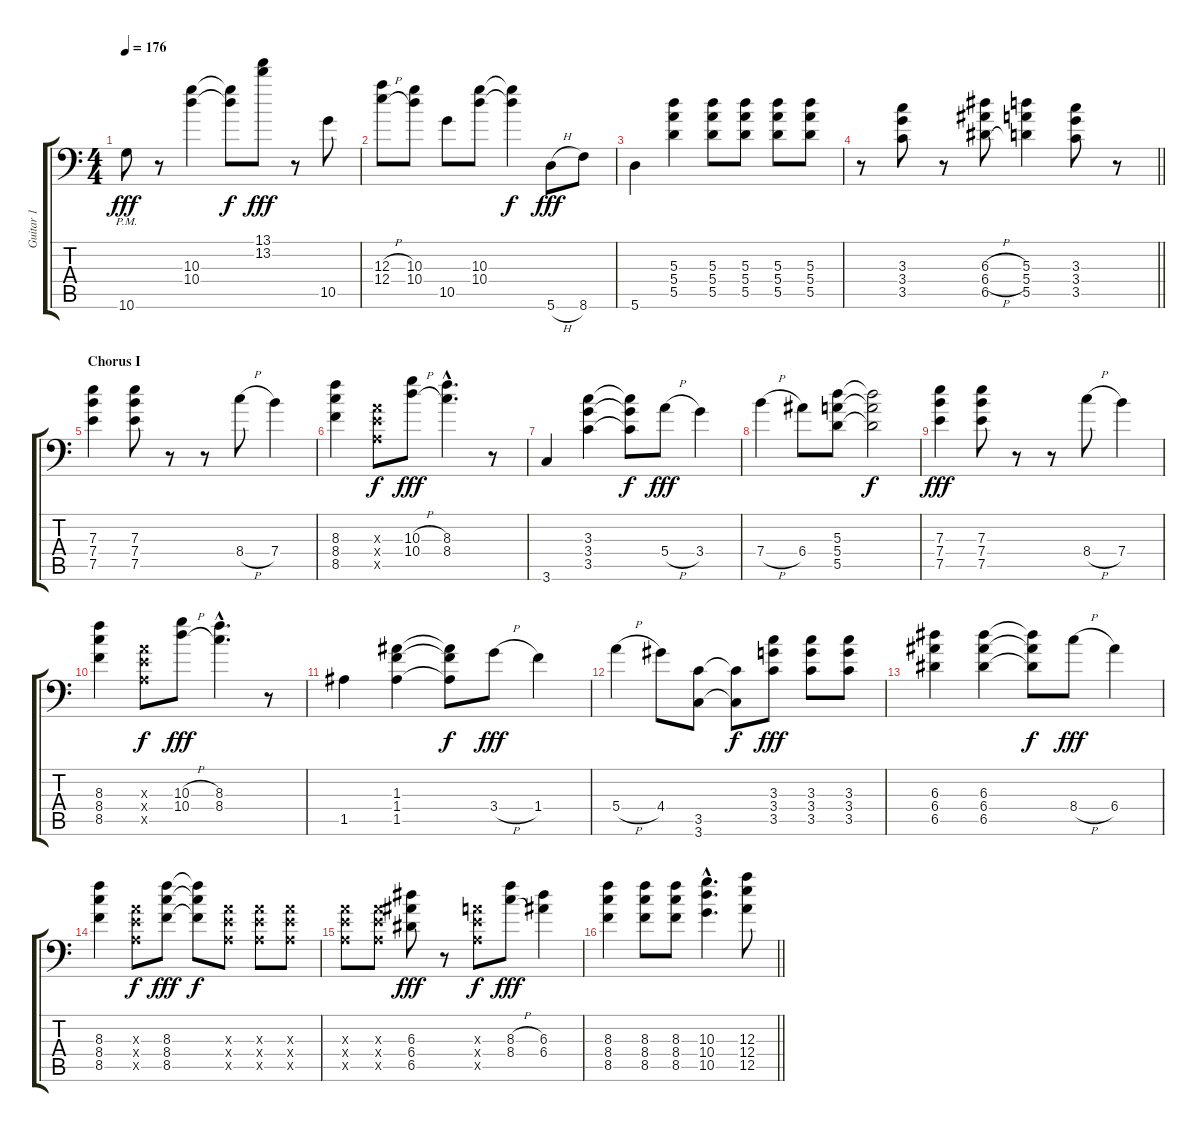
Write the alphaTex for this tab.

\track ("Guitar 1" "Guitar 1") {instrument overdrivenguitar}
\staff {score tabs}
\tuning (E4 Db4 A3 E3 A2 A1) {hide}
\ts (4 4)
\tempo 176
\clef f4
\ks c
10.6{pm}.8{dy fff} r.8 (10.3 10.4).4 (10.3{t} 10.4{t}).8{dy f} (13.1 13.2).8{dy fff} r.8 10.5.8 |
(12.3{h} 12.4{h}).8 (10.3 10.4).8 10.5.8 (10.3 10.4).8 (10.3{t} 10.4{t}).4{dy f} 5.6{h}.8{dy fff} 8.6.8 |
5.6.4 (5.3 5.4 5.5).4 (5.3 5.4 5.5).8 (5.3 5.4 5.5).8 (5.3 5.4 5.5).8 (5.3 5.4 5.5).8 |
\barLineRight lightlight
r.8 (3.3 3.4 3.5).8 r.8 (6.3{h} 6.4{h} 6.5{h}).8 (5.3 5.4 5.5).4 (3.3 3.4 3.5).8 r.8 |
\section ("" "Chorus I")
(7.3 7.4 7.5).4 (7.3 7.4 7.5).8 r.8 r.8 8.4{h}.8 7.4.4 |
(8.3 8.4 8.5).4 (0.3{x} 0.4{x} 0.5{x}).8{dy f} (10.3{h} 10.4{h}).8{dy fff} (8.3{hac} 8.4{hac}).4{d} r.8 |
3.6.4 (3.3 3.4 3.5).4 (3.3{t} 3.4{t} 3.5{t}).8{dy f} 5.4{h}.8{dy fff} 3.4.4 |
7.4{h}.4 6.4.8 (5.3 5.4 5.5).8 (5.3{t} 5.4{t} 5.5{t}).2{dy f} |
(7.3 7.4 7.5).4{dy fff} (7.3 7.4 7.5).8 r.8 r.8 8.4{h}.8 7.4.4 |
(8.3 8.4 8.5).4 (0.3{x} 0.4{x} 0.5{x}).8{dy f} (10.3{h} 10.4{h}).8{dy fff} (8.3{hac} 8.4{hac}).4{d} r.8 |
1.5.4 (1.3 1.4 1.5).4 (1.3{t} 1.4{t} 1.5{t}).8{dy f} 3.4{h}.8{dy fff} 1.4.4 |
5.4{h}.4 4.4.8 (3.5 3.6).8 (3.5{t} 3.6{t}).8{dy f} (3.3 3.4 3.5).8{dy fff} (3.3 3.4 3.5).8 (3.3 3.4 3.5).8 |
(6.3 6.4 6.5).4 (6.3 6.4 6.5).4 (6.3{t} 6.4{t} 6.5{t}).8{dy f} 8.4{h}.8{dy fff} 6.4.4 |
(8.3 8.4 8.5).4 (0.3{x} 0.4{x} 0.5{x}).8{dy f} (8.3 8.4 8.5).8{dy fff} (8.3{t} 8.4{t} 8.5{t}).8{dy f} (0.3{x} 0.4{x} 0.5{x}).8 (0.3{x} 0.4{x} 0.5{x}).8 (0.3{x} 0.4{x} 0.5{x}).8 |
(0.3{x} 0.4{x} 0.5{x}).8 (0.3{x} 0.4{x} 0.5{x}).8 (6.3 6.4 6.5).8{dy fff} r.8 (0.3{x} 0.4{x} 0.5{x}).8{dy f} (8.3{h} 8.4{h}).8{dy fff} (6.3 6.4).4 |
\barLineRight lightlight
(8.3 8.4 8.5).4 (8.3 8.4 8.5).8 (8.3 8.4 8.5).8 (10.3{hac} 10.4{hac} 10.5{hac}).4{d} (12.3 12.4 12.5).8
